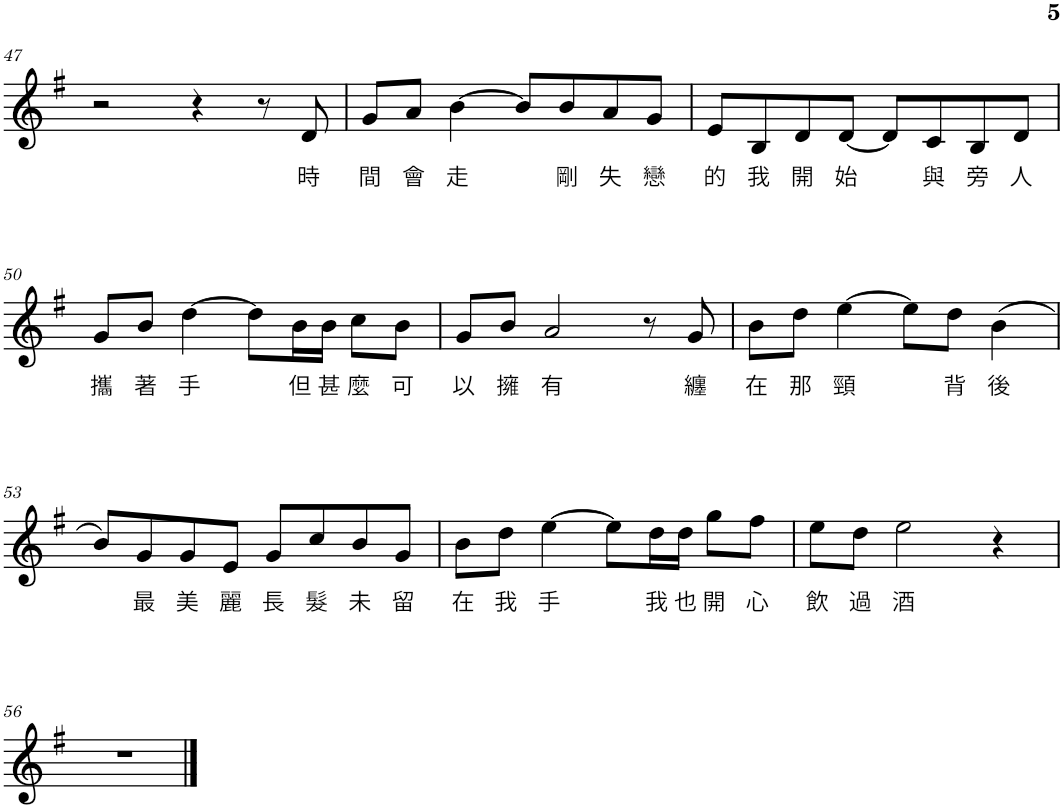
**kern	**text
*part1	*part1
*staff1	*staff1
*I"Piano	*
*I'Pno	*
!!LO:PB:g=z
*clefG2	*
*k[f#]	*
*M4/4	*
=47	=47
2r	.
4r	.
8r	.
!	!LO:LY:b
8d/	時
=48	=48
!	!LO:LY:b
8g/L	間
!	!LO:LY:b
8a/J	會
!	!LO:LY:b
[>4b\	走
8b/L]	.
!	!LO:LY:b
8b/	剛
!	!LO:LY:b
8a/	失
!	!LO:LY:b
8g/J	戀
=49	=49
!	!LO:LY:b
8e/L	的
!	!LO:LY:b
8B/	我
!	!LO:LY:b
8d/	開
!	!LO:LY:b
[<8d/J	始
8d/L]	.
!	!LO:LY:b
8c/	與
!	!LO:LY:b
8B/	旁
!	!LO:LY:b
8d/J	人
!!LO:LB:g=z
=50	=50
!	!LO:LY:b
8g/L	攜
!	!LO:LY:b
8b/J	著
!	!LO:LY:b
[>4dd\	手
8dd\L]	.
!	!LO:LY:b
16b\L	但
!	!LO:LY:b
16b\JJ	甚
!	!LO:LY:b
8cc\L	麼
!	!LO:LY:b
8b\J	可
=51	=51
!	!LO:LY:b
8g/L	以
!	!LO:LY:b
8b/J	擁
!	!LO:LY:b
2a/	有
8r	.
!	!LO:LY:b
8g/	纏
=52	=52
!	!LO:LY:b
8b\L	在
!	!LO:LY:b
8dd\J	那
!	!LO:LY:b
[>4ee\	頸
8ee\L]	.
!	!LO:LY:b
8dd\J	背
!	!LO:LY:b
(>4b\	後
!!LO:LB:g=z
=53	=53
8b/L)	.
!	!LO:LY:b
8g/	最
!	!LO:LY:b
8g/	美
!	!LO:LY:b
8e/J	麗
!	!LO:LY:b
8g/L	長
!	!LO:LY:b
8cc/	髮
!	!LO:LY:b
8b/	未
!	!LO:LY:b
8g/J	留
=54	=54
!	!LO:LY:b
8b\L	在
!	!LO:LY:b
8dd\J	我
!	!LO:LY:b
[>4ee\	手
8ee\L]	.
!	!LO:LY:b
16dd\L	我
!	!LO:LY:b
16dd\JJ	也
!	!LO:LY:b
8gg\L	開
!	!LO:LY:b
8ff#\J	心
=55	=55
!	!LO:LY:b
8ee\L	飲
!	!LO:LY:b
8dd\J	過
!	!LO:LY:b
2ee\	酒
4r	.
!!LO:LB:g=z
=56	=56
1r	.
==	==
*-	*-
